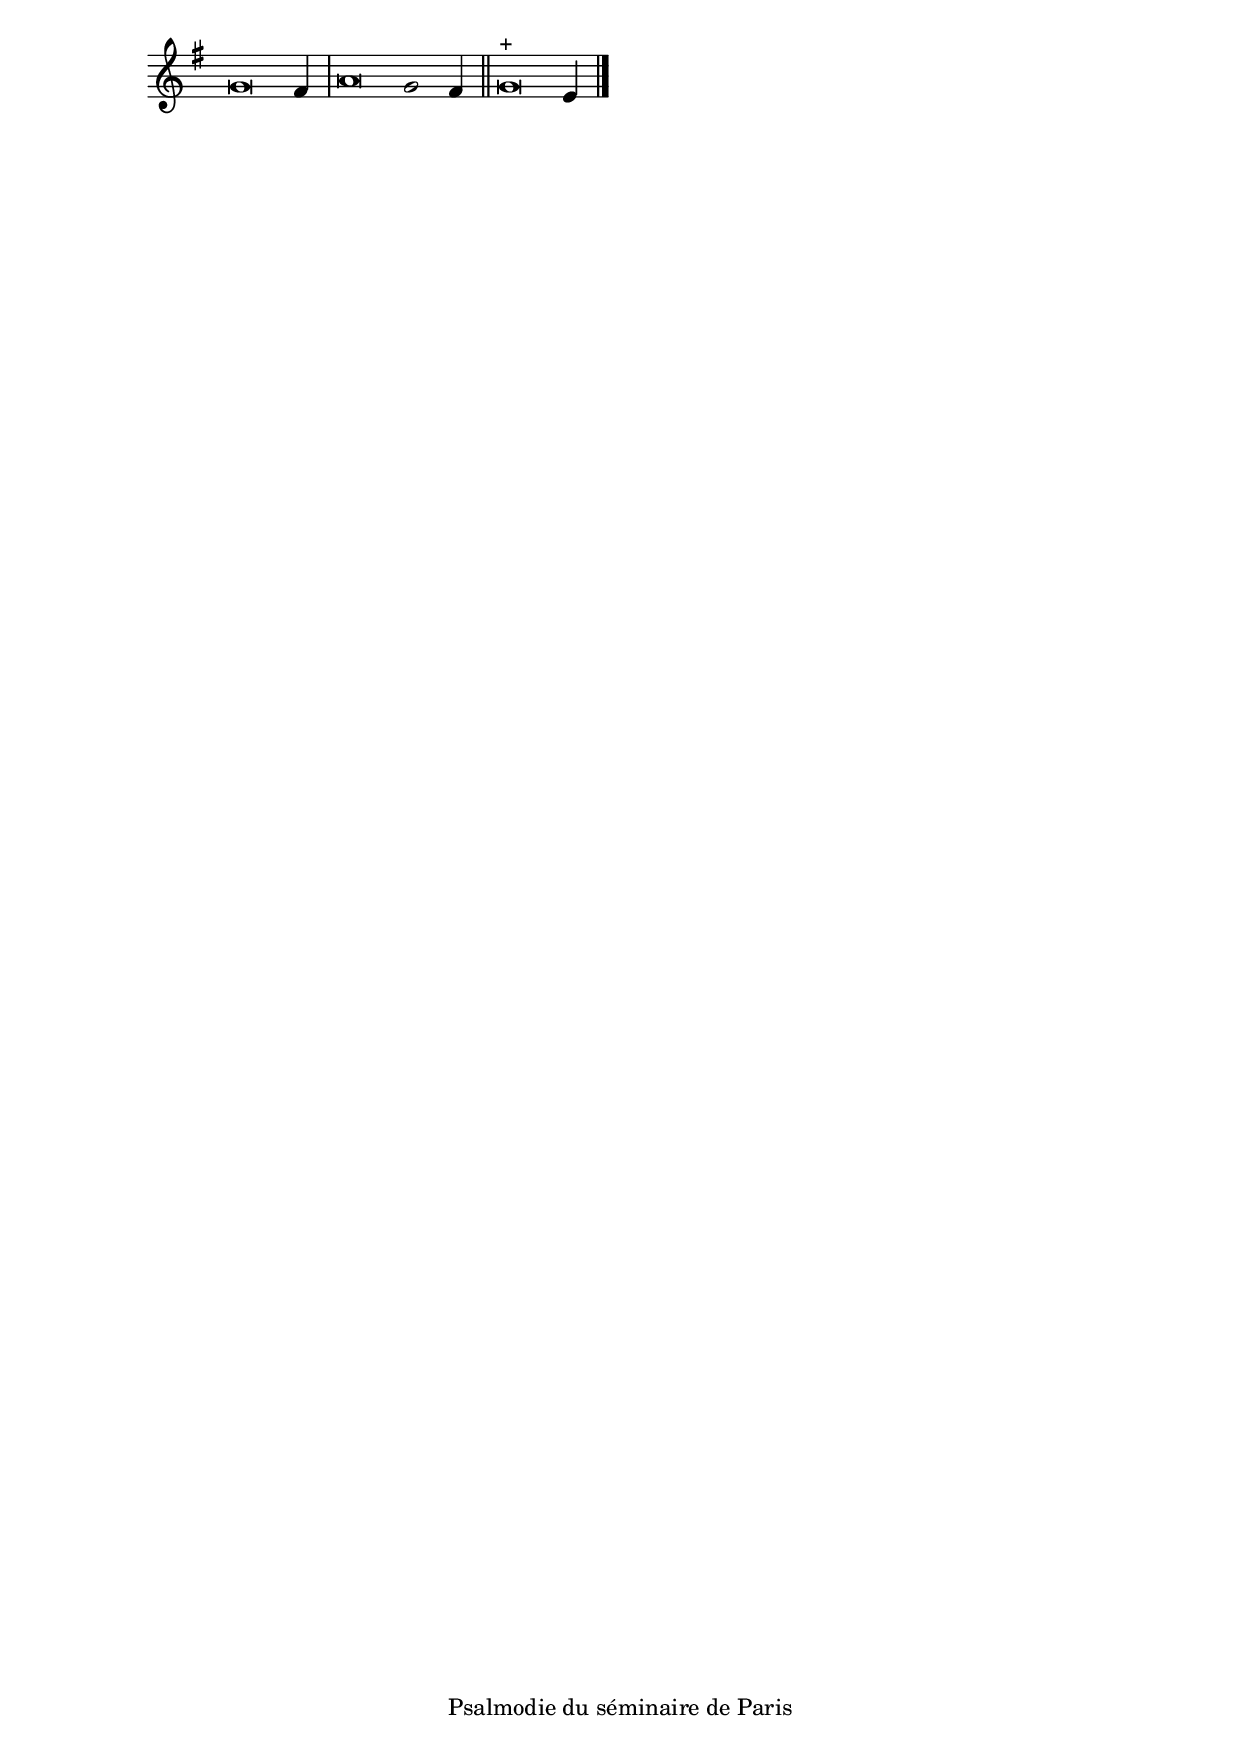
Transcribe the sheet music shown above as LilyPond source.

\version "2.20.0"
\language "italiano"

stemOff = \hide Staff.Stem
stemOn  = \undo \stemOff

\header {
  %title = "Cantique de l'Ancien Testament 34"
  %tagline = ##f
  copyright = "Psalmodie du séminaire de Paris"
}

\score {
  \new Staff \with { \remove "Time_signature_engraver" }
  \relative
  {
    \key sol \major
    \cadenzaOn
    \stemOff sol'\breve \stemOn fad4
    \bar "|"
    \stemOff la\breve sol2 \stemOn fad4
    \bar "||"
    \stemOff sol\breve^\markup{ + } \stemOn mi4
    \bar "|."
  }
}